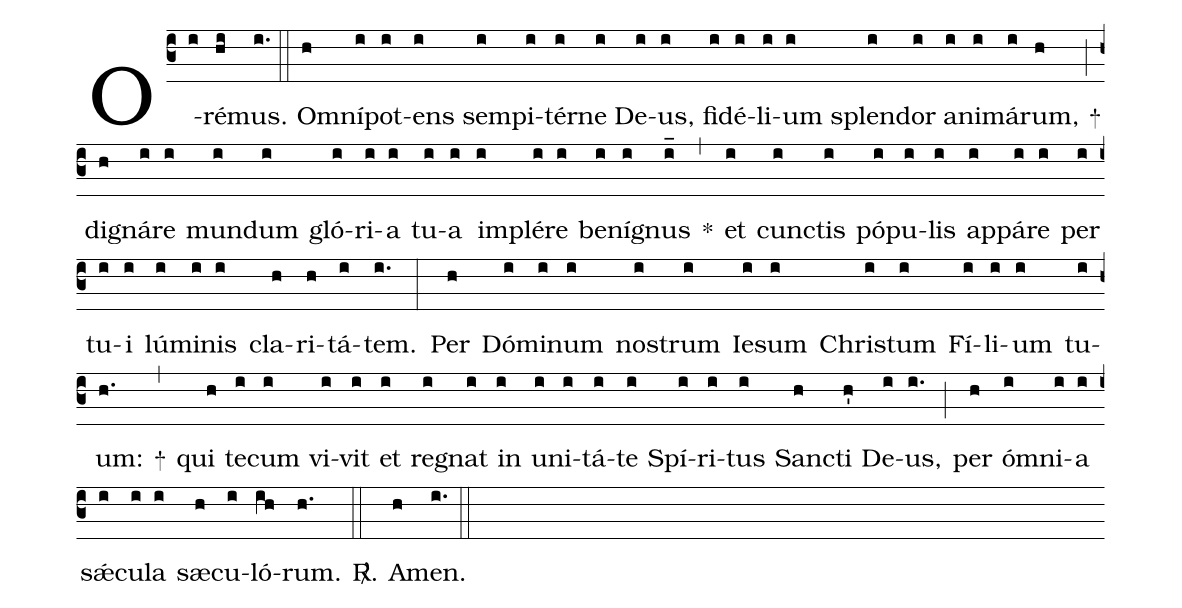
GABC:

%%
(c3)
O(i)ré(hi)mus.(i.) (::)

Om(h)ní(i)pot(i)ens(i) sem(i)pi(i)tér(i)ne(i) De(i)us,(i) fi(i)dé(i)li(i)um(i) splen(i)dor(i) a(i)ni(i)má(i)rum,(h) +(;)
di(h)gná(i)re(i) mun(i)dum(i) gló(i)ri(i)a(i) tu(i)a(i) im(i)plé(i)re(i) be(i)ní(i)gnus(i_) *(,)
et(i) cunc(i)tis(i) pó(i)pu(i)lis(i) ap(i)pá(i)re(i) per(i) tu(i)i(i) lú(i)mi(i)nis(i) cla(h)ri(h)tá(i)tem.(i.) (:)

Per(h) Dó(i)mi(i)num(i) nos(i)trum(i) Ie(i)sum(i) Chris(i)tum(i) Fí(i)li(i)um(i) tu(i)um:(h.) +(,)
qui(h) te(i)cum(i) vi(i)vit(i) et(i) reg(i)nat(i) in(i) u(i)ni(i)tá(i)te(i) Spí(i)ri(i)tus(i) San(h)cti(h') De(i)us,(i.) (;)
per(h) óm(i)ni(i)a(i) sǽ(i)cu(i)la(i) sæ(h)cu(i)ló(ih)rum.(h.) <sp>R/</sp>.(::)
A(h)men.(i.) (::)
